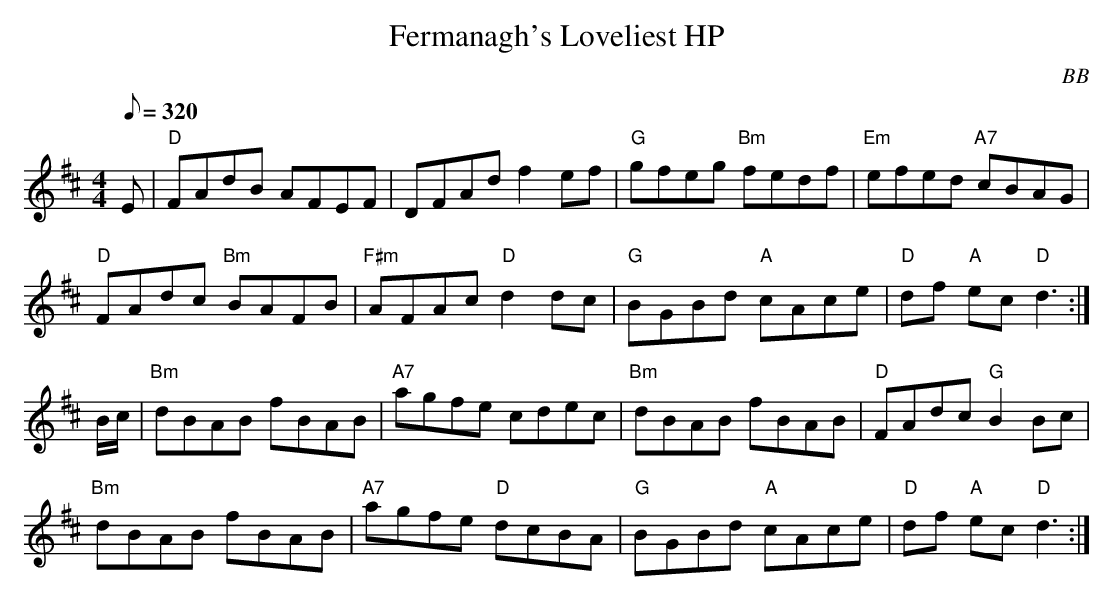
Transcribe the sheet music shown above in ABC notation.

X:1
T: Fermanagh's Loveliest HP
C: BB
L: 1/8
Q: 1/8=320
M: 4/4
K: D
E | "D"FAdB AFEF | DFAd f2 ef | "G"gfeg "Bm"fedf | "Em"efed "A7"cBAG |
"D"FAdc "Bm"BAFB | "F#m"AFAc "D"d2 dc | "G"BGBd "A"cAce | "D"df "A"ec "D"d3 :|
B/c/ | "Bm"dBAB fBAB | "A7"agfe cdec | "Bm"dBAB fBAB | "D"FAdc "G"B2 Bc |
"Bm"dBAB fBAB | "A7"agfe "D"dcBA | "G"BGBd "A"cAce |"D"df "A"ec "D"d3 :|
